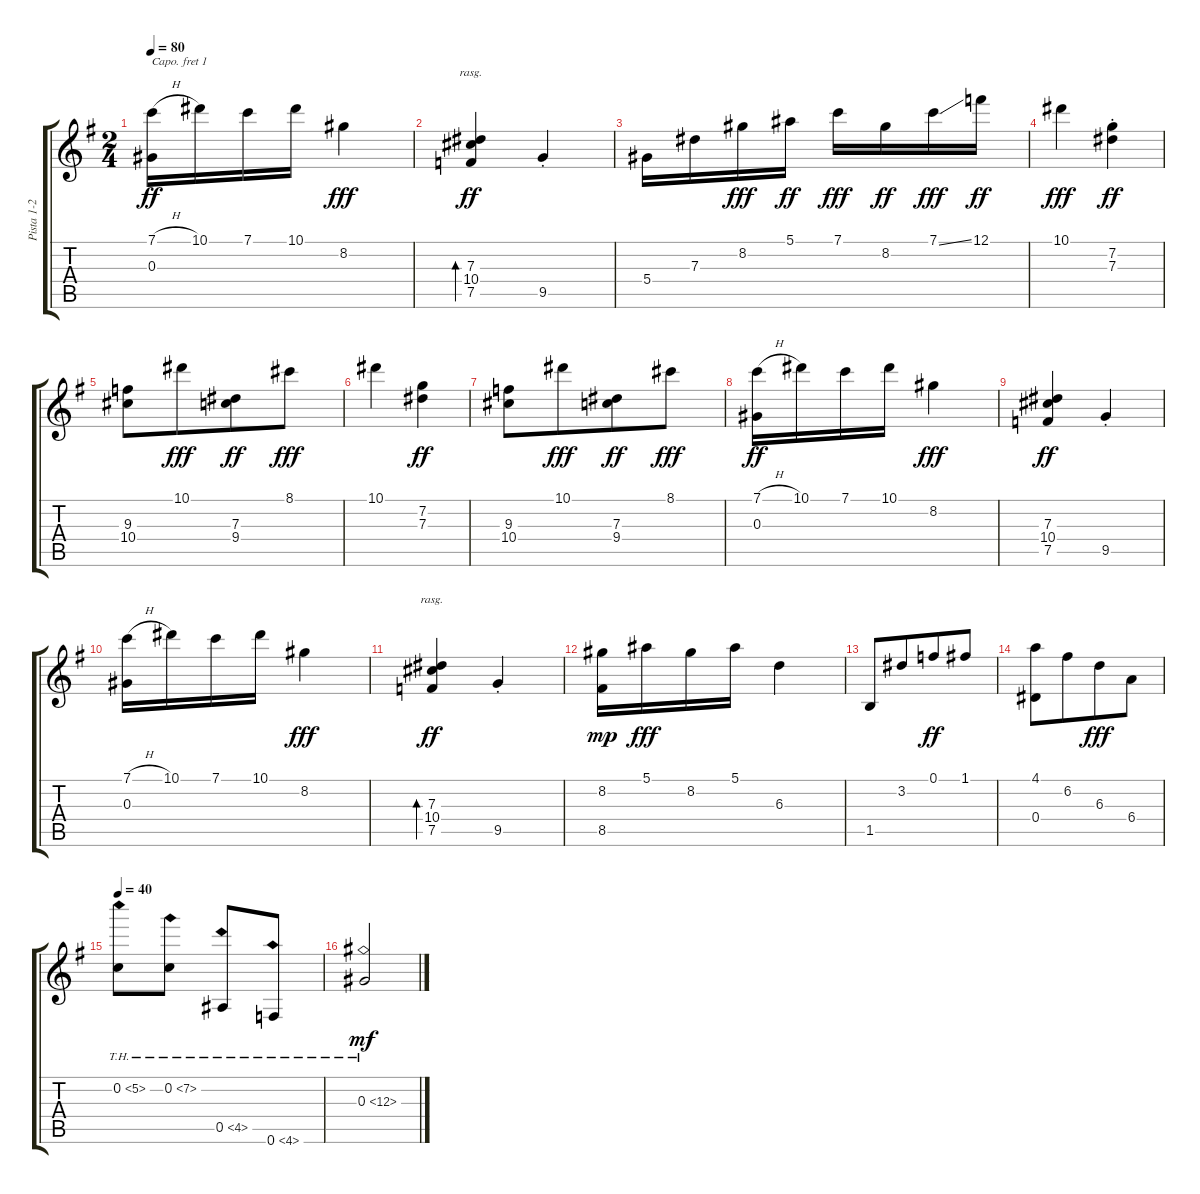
\track ("Pista 1-2" "Pista 1-2") {instrument acousticguitarnylon}
\staff {score tabs}
\capo 1
\tuning (E4 B3 G3 D3 A2 E2) {hide}
\ts (2 4)
\tempo 80
\clef g2
\ks g
(7.1{h} 0.3).16{dy ff} 10.1.16 7.1.16 10.1.16 8.2.4{dy fff} |
(7.3 10.4 7.5).4{bd 480 rasg ii dy ff} 9.5{st}.4 |
5.4.16 7.3.16 8.2.16{dy fff} 5.1.16{dy ff} 7.1.16{dy fff} 8.2.16{dy ff} 7.1{ss}.16{dy fff} 12.1.16{dy ff} |
10.1.4{dy fff} (7.2{st} 7.3{st}).4{dy ff} |
(9.3 10.4).8 10.1.8{dy fff beam merge} (7.3 9.4).8{dy ff} 8.1.8{dy fff} |
10.1.4 (7.2 7.3).4{dy ff} |
(9.3 10.4).8 10.1.8{dy fff beam merge} (7.3 9.4).8{dy ff} 8.1.8{dy fff} |
(7.1{h} 0.3).16{dy ff} 10.1.16 7.1.16 10.1.16 8.2.4{dy fff} |
(7.3 10.4 7.5).4{dy ff} 9.5{st}.4 |
(7.1{h} 0.3).16 10.1.16 7.1.16 10.1.16 8.2.4{dy fff} |
(7.3 10.4 7.5).4{bd 480 rasg ii dy ff} 9.5{st}.4 |
(8.2 8.5).16{dy mp} 5.1.16{dy fff} 8.2.16 5.1.16 6.3.4 |
1.5.8 3.2.8{beam merge} 0.1.8{dy ff} 1.1.8 |
(4.1 0.4).8 6.2.8{beam merge} 6.3.8{dy fff} 6.4.8 |
\tempo 40
0.2{th 5}.8 0.2{th 7}.8 0.5{th 4}.8 0.6{th 4}.8 |
0.3{th 12}.2{dy mf}
